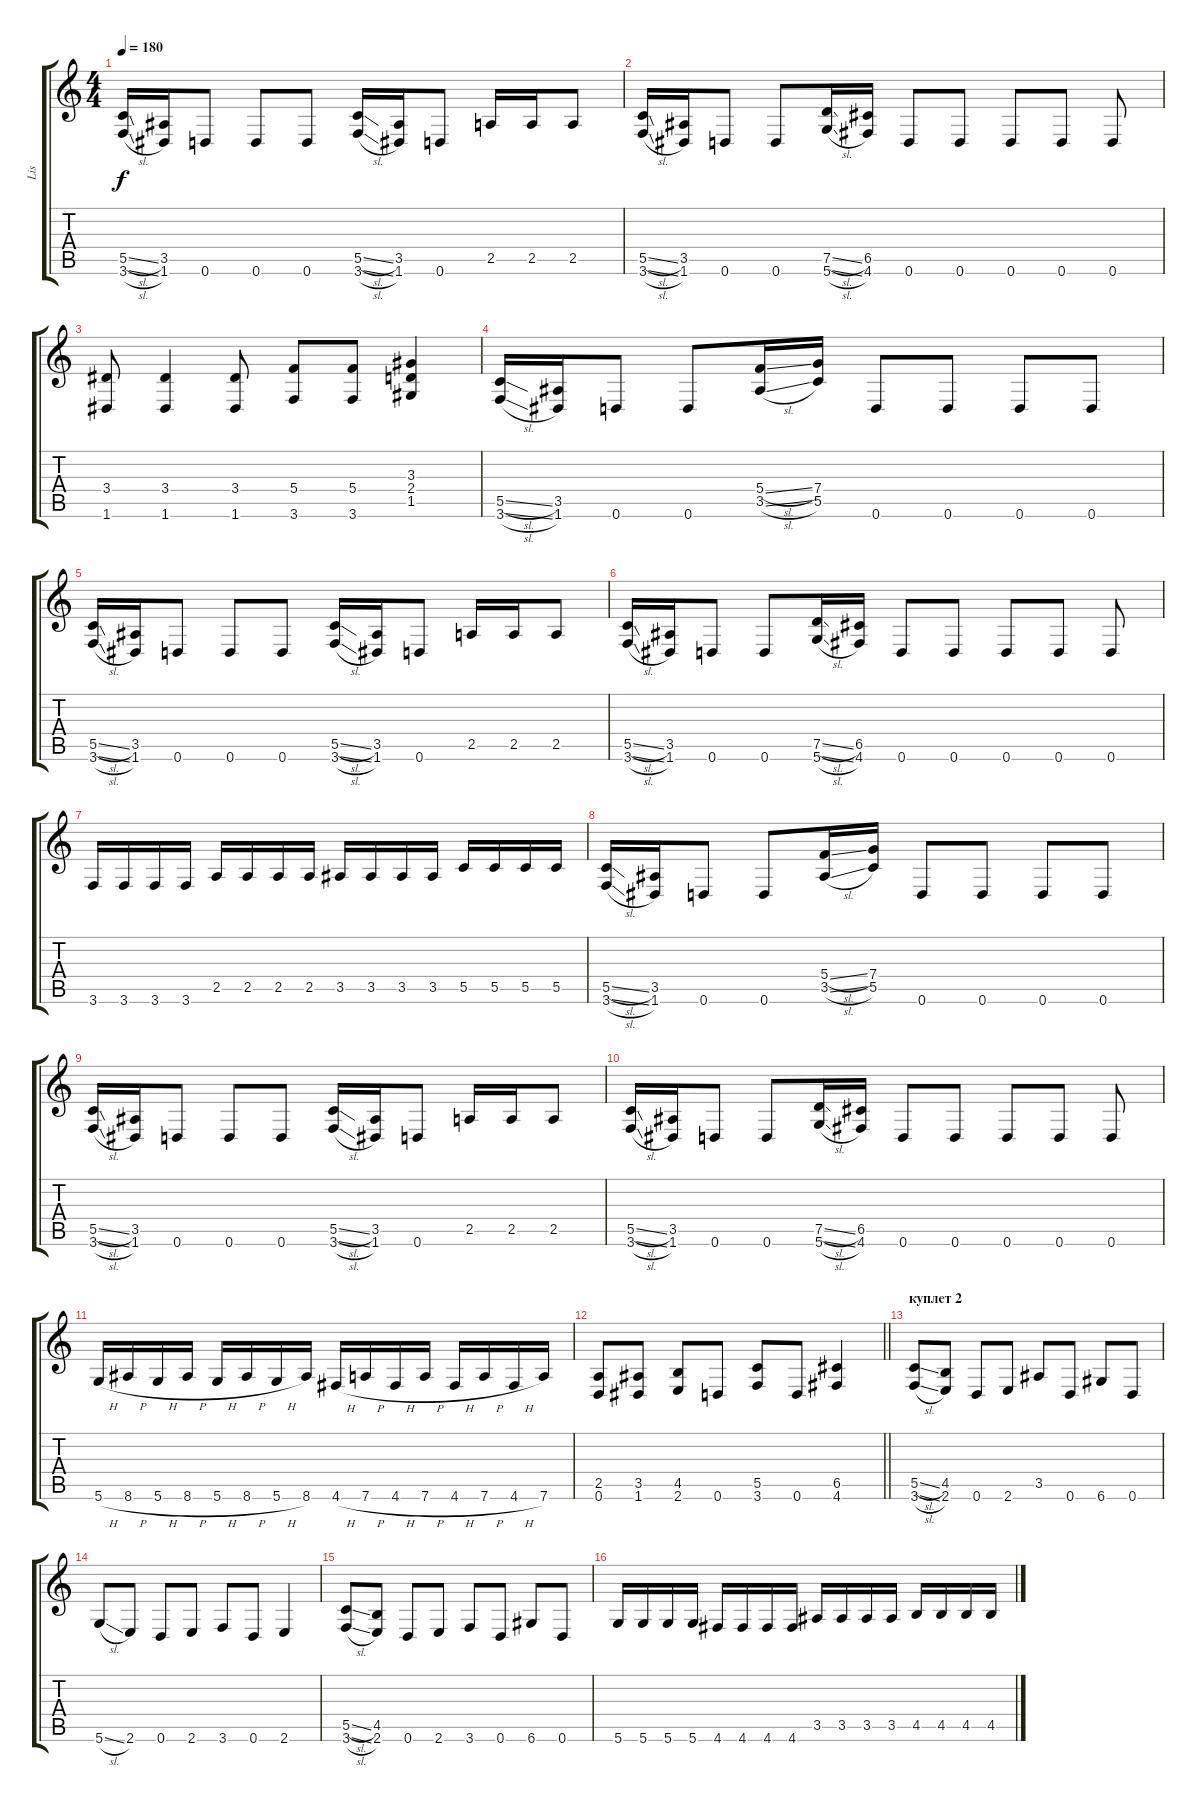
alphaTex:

\track ("Lis" "Lis") {instrument distortionguitar}
\staff {score tabs}
\tuning (D4 A3 F3 C3 G2 D2) {hide}
\ts (4 4)
\tempo 180
\clef g2
\ks c
(5.5{sl} 3.6{sl}).16{dy f} (3.5 1.6).16 0.6.8 0.6.8 0.6.8 (5.5{sl} 3.6{sl}).16 (3.5 1.6).16 0.6.8 2.5.16 2.5.16 2.5.8 |
(5.5{sl} 3.6{sl}).16 (3.5 1.6).16 0.6.8 0.6.8 (7.5{sl} 5.6{sl}).16 (6.5 4.6).16 0.6.8 0.6.8 0.6.8 0.6.8 0.6.8 |
(3.4 1.6).8 (3.4 1.6).4 (3.4 1.6).8 (5.4 3.6).8 (5.4 3.6).8 (3.3 2.4 1.5).4 |
(5.5{sl} 3.6{sl}).16 (3.5 1.6).16 0.6.8 0.6.8 (5.4{sl} 3.5{sl}).16 (7.4 5.5).16 0.6.8 0.6.8 0.6.8 0.6.8 |
(5.5{sl} 3.6{sl}).16 (3.5 1.6).16 0.6.8 0.6.8 0.6.8 (5.5{sl} 3.6{sl}).16 (3.5 1.6).16 0.6.8 2.5.16 2.5.16 2.5.8 |
(5.5{sl} 3.6{sl}).16 (3.5 1.6).16 0.6.8 0.6.8 (7.5{sl} 5.6{sl}).16 (6.5 4.6).16 0.6.8 0.6.8 0.6.8 0.6.8 0.6.8 |
3.6.16 3.6.16 3.6.16 3.6.16 2.5.16 2.5.16 2.5.16 2.5.16 3.5.16 3.5.16 3.5.16 3.5.16 5.5.16 5.5.16 5.5.16 5.5.16 |
(5.5{sl} 3.6{sl}).16 (3.5 1.6).16 0.6.8 0.6.8 (5.4{sl} 3.5{sl}).16 (7.4 5.5).16 0.6.8 0.6.8 0.6.8 0.6.8 |
(5.5{sl} 3.6{sl}).16 (3.5 1.6).16 0.6.8 0.6.8 0.6.8 (5.5{sl} 3.6{sl}).16 (3.5 1.6).16 0.6.8 2.5.16 2.5.16 2.5.8 |
(5.5{sl} 3.6{sl}).16 (3.5 1.6).16 0.6.8 0.6.8 (7.5{sl} 5.6{sl}).16 (6.5 4.6).16 0.6.8 0.6.8 0.6.8 0.6.8 0.6.8 |
5.6{h}.16 8.6{h}.16 5.6{h}.16 8.6{h}.16 5.6{h}.16 8.6{h}.16 5.6{h}.16 8.6.16 4.6{h}.16 7.6{h}.16 4.6{h}.16 7.6{h}.16 4.6{h}.16 7.6{h}.16 4.6{h}.16 7.6.16 |
\barLineRight lightlight
(2.5 0.6).8 (3.5 1.6).8 (4.5 2.6).8 0.6.8 (5.5 3.6).8 0.6.8 (6.5 4.6).4 |
\section ("" "куплет 2")
(5.5{sl} 3.6{sl}).8 (4.5 2.6).8 0.6.8 2.6.8 3.5.8 0.6.8 6.6.8 0.6.8 |
5.6{sl}.8 2.6.8 0.6.8 2.6.8 3.6.8 0.6.8 2.6.4 |
(5.5{sl} 3.6{sl}).8 (4.5 2.6).8 0.6.8 2.6.8 3.6.8 0.6.8 6.6.8 0.6.8 |
5.6.16 5.6.16 5.6.16 5.6.16 4.6.16 4.6.16 4.6.16 4.6.16 3.5.16 3.5.16 3.5.16 3.5.16 4.5.16 4.5.16 4.5.16 4.5.16
